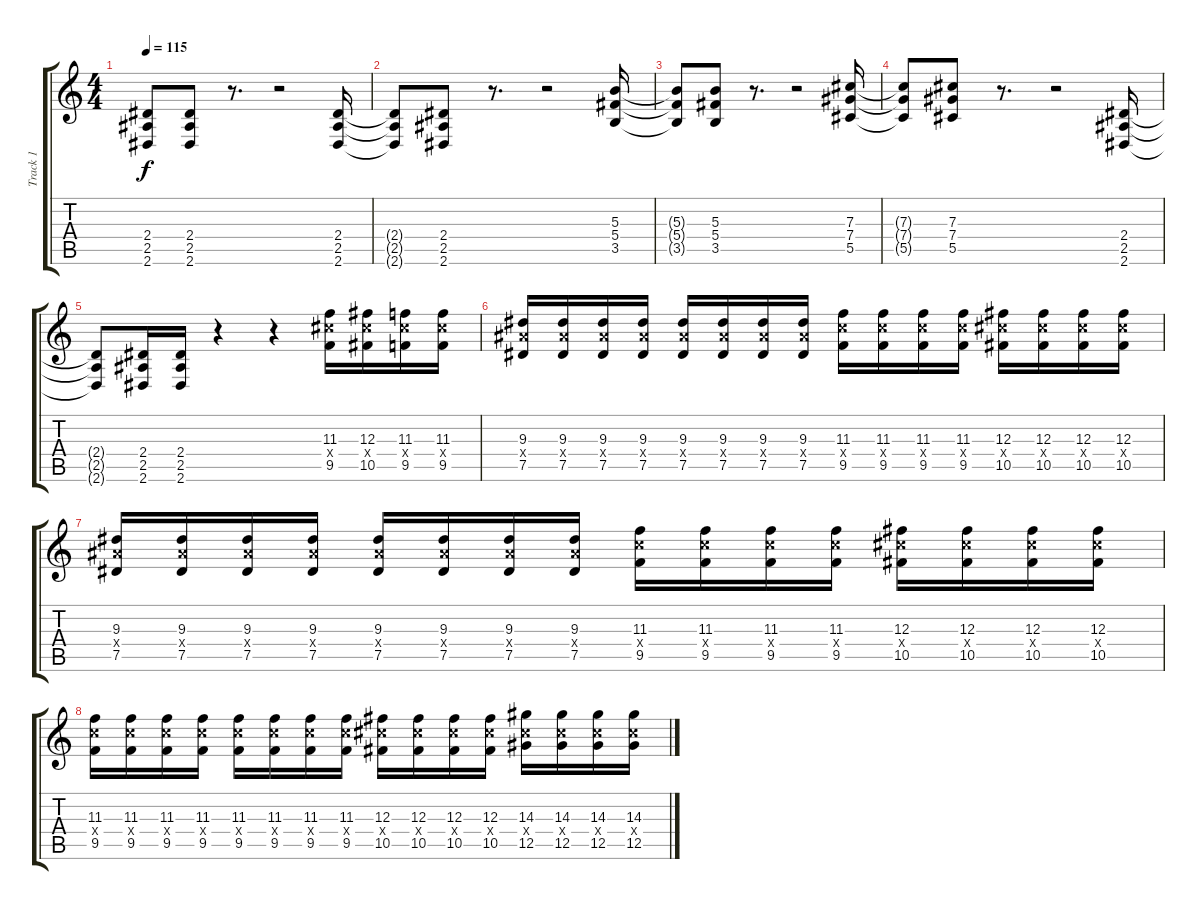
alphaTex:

\track ("Track 1" "Track 1") {instrument distortionguitar}
\staff {score tabs}
\tuning (Eb4 Bb3 Gb3 Db3 Ab2 Db2) {hide}
\ts (4 4)
\tempo 115
\clef g2
\ks c
(2.4{t} 2.5{t} 2.6{t}).8{dy f} (2.4 2.5 2.6).8 r.8{d} r.2 (2.4 2.5 2.6).16 |
(2.4{t} 2.5{t} 2.6{t}).8 (2.4 2.5 2.6).8 r.8{d} r.2 (5.3 5.4 3.5).16 |
(5.3{t} 5.4{t} 3.5{t}).8 (5.3 5.4 3.5).8 r.8{d} r.2 (7.3 7.4 5.5).16 |
(7.3{t} 7.4{t} 5.5{t}).8 (7.3 7.4 5.5).8 r.8{d} r.2 (2.4 2.5 2.6).16 |
(2.4{t} 2.5{t} 2.6{t}).8 (2.4 2.5 2.6).16 (2.4 2.5 2.6).16 r.4 r.4 (11.3 12.4{x} 9.5).16 (12.3 12.4{x} 10.5).16 (11.3 12.4{x} 9.5).16 (11.3 12.4{x} 9.5).16 |
(9.3 9.4{x} 7.5).16 (9.3 9.4{x} 7.5).16 (9.3 9.4{x} 7.5).16 (9.3 9.4{x} 7.5).16 (9.3 9.4{x} 7.5).16 (9.3 9.4{x} 7.5).16 (9.3 9.4{x} 7.5).16 (9.3 9.4{x} 7.5).16 (11.3 11.4{x} 9.5).16 (11.3 11.4{x} 9.5).16 (11.3 11.4{x} 9.5).16 (11.3 11.4{x} 9.5).16 (12.3 12.4{x} 10.5).16 (12.3 12.4{x} 10.5).16 (12.3 12.4{x} 10.5).16 (12.3 12.4{x} 10.5).16 |
(9.3 9.4{x} 7.5).16 (9.3 9.4{x} 7.5).16 (9.3 9.4{x} 7.5).16 (9.3 9.4{x} 7.5).16 (9.3 9.4{x} 7.5).16 (9.3 9.4{x} 7.5).16 (9.3 9.4{x} 7.5).16 (9.3 9.4{x} 7.5).16 (11.3 11.4{x} 9.5).16 (11.3 11.4{x} 9.5).16 (11.3 11.4{x} 9.5).16 (11.3 11.4{x} 9.5).16 (12.3 12.4{x} 10.5).16 (12.3 12.4{x} 10.5).16 (12.3 12.4{x} 10.5).16 (12.3 12.4{x} 10.5).16 |
(11.3 11.4{x} 9.5).16 (11.3 11.4{x} 9.5).16 (11.3 11.4{x} 9.5).16 (11.3 11.4{x} 9.5).16 (11.3 11.4{x} 9.5).16 (11.3 11.4{x} 9.5).16 (11.3 11.4{x} 9.5).16 (11.3 11.4{x} 9.5).16 (12.3 12.4{x} 10.5).16 (12.3 12.4{x} 10.5).16 (12.3 12.4{x} 10.5).16 (12.3 12.4{x} 10.5).16 (14.3 12.4{x} 12.5).16 (14.3 12.4{x} 12.5).16 (14.3 12.4{x} 12.5).16 (14.3 12.4{x} 12.5).16
